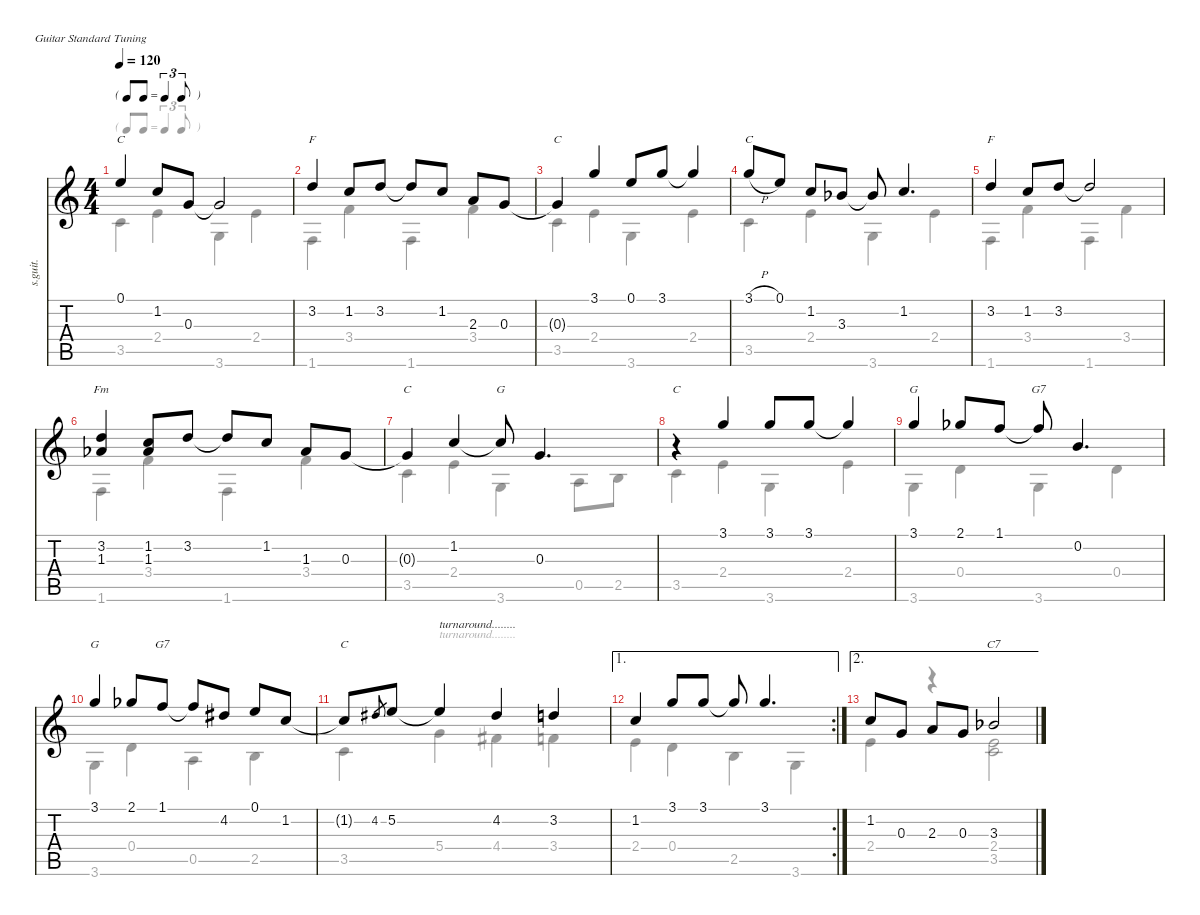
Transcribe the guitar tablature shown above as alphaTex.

\defaultSystemsLayout 4
\hideDynamics
\bracketExtendMode nobrackets
\track ("Steel Guitar" "s.guit.") {instrument acousticguitarsteel}
\staff {score tabs}
\tuning (E4 B3 G3 D3 A2 E2)
\chord ("C" 0 x x x 3 x) {showdiagram false showfingering false}
\chord ("F" x 3 x x x 1) {showdiagram false showfingering false}
\chord ("C" x x 0 x 3 x) {showdiagram false showfingering false}
\chord ("C" 3 x x x 3 x) {showdiagram false showfingering false barre 3}
\chord ("Fm" x 3 1 x x 1) {showdiagram false showfingering false barre 1}
\chord ("G" x 1 x x x 3) {showdiagram false showfingering false}
\chord ("C" x x x x 3 x) {showdiagram false showfingering false}
\chord ("G" 3 x x x x 3) {showdiagram false showfingering false barre 3}
\chord ("G7" 1 x x x x 3) {showdiagram false showfingering false}
\chord ("G7" 1 x x x x x) {showdiagram false showfingering false}
\chord ("C" x 1 x x 3 x) {showdiagram false showfingering false}
\chord ("C7" x x 3 2 3 x) {showdiagram false showfingering false}
\voice
\ts (4 4)
\tf triplet8th
\tempo 120
\clef g2
\ks c
0.1.4{ch "C" dy mf instrument acousticguitarsteel beam Up} 1.2.8{beam Up} 0.3.8{beam Up} 0.3{t}.2{beam Up} |
3.2.4{ch "F" beam Up} 1.2.8{beam Up} 3.2.8{beam Up} 3.2{t}.8{beam Up} 1.2.8{beam Up} 2.3.8{beam Up} 0.3.8{beam Up} |
0.3{t}.4{ch "C" beam Up} 3.1.4{beam Up} 0.1.8{beam Up} 3.1.8{beam Up} 3.1{t}.4{beam Up} |
3.1{h}.8{ch "C" beam Up} 0.1.8{beam Up} 1.2.8{beam Up} 3.3{acc b}.8{beam Up} 3.3{t acc b}.8{beam Up} 1.2.4{d beam Up} |
3.2.4{ch "F" beam Up} 1.2.8{beam Up} 3.2.8{beam Up} 3.2{t}.2{beam Up} |
(3.2 1.3{acc b}).4{ch "Fm" beam Up} (1.2 1.3{acc b}).8{beam Up} 3.2.8{beam Up} 3.2{t}.8{beam Up} 1.2.8{beam Up} 1.3{acc b}.8{beam Up} 0.3.8{beam Up} |
0.3{t}.4{ch "C" beam Up} 1.2.4{beam Up} 1.2{t}.8{ch "G" beam Up} 0.3.4{d beam Up} |
r.4{ch "C" beam Up} 3.1.4{beam Up} 3.1.8{beam Up} 3.1.8{beam Up} 3.1{t}.4{beam Up} |
3.1.4{ch "G" beam Up} 2.1{acc b}.8{beam Up} 1.1.8{beam Up} 1.1{t}.8{ch "G7" beam Up} 0.2.4{d beam Up} |
3.1.4{ch "G" beam Up} 2.1{acc b}.8{beam Up} 1.1.8{ch "G7" beam Up} 1.1{t}.8{beam Up} 4.2{acc #}.8{beam Up} 0.1.8{beam Up} 1.2.8{beam Up} |
1.2{t}.8{ch "C" beam Up} 4.2{acc #}.8{gr beam Up} 5.2.8{beam Up} 5.2{t}.4{txt "turnaround........" beam Up} 4.2{acc #}.4{beam Up} 3.2.4{beam Up} |
\ae 1
\rc 2
1.2.4{beam Up} 3.1.8{beam Up} 3.1.8{beam Up} 3.1{t}.8{beam Up} 3.1.4{d beam Up} |
\ae 2
1.2.8{beam Up} 0.3.8{beam Up} 2.3.8{beam Up} 0.3.8{beam Up} 3.3{acc b}.2{ch "C7" beam Up}
\voice
\clef g2
\ottava regular
\simile none
\ks c
3.5.4{dy mf beam Down} 2.4.4{beam Down} 3.6.4{beam Down} 2.4.4{beam Down} |
1.6.4{beam Down} 3.4.4{beam Down} 1.6.4{beam Down} 3.4.4{beam Down} |
3.5.4{beam Down} 2.4.4{beam Down} 3.6.4{beam Down} 2.4.4{beam Down} |
3.5.4{beam Down} 2.4.4{beam Down} 3.6.4{beam Down} 2.4.4{beam Down} |
1.6.4{beam Down} 3.4.4{beam Down} 1.6.4{beam Down} 3.4.4{beam Down} |
1.6.4{beam Down} 3.4.4{beam Down} 1.6.4{beam Down} 3.4.4{beam Down} |
3.5.4{beam Down} 2.4.4{beam Down} 3.6.4{beam Down} 0.5.8{beam Down} 2.5.8{beam Down} |
3.5.4{beam Down} 2.4.4{beam Down} 3.6.4{beam Down} 2.4.4{beam Down} |
3.6.4{beam Down} 0.4.4{beam Down} 3.6.4{beam Down} 0.4.4{beam Down} |
3.6.4{beam Down} 0.4.4{beam Down} 0.5.4{beam Down} 2.5.4{beam Down} |
3.5.4{beam Down} 5.4.4{txt "turnaround........" beam Down} 4.4{acc #}.4{beam Down} 3.4.4{beam Down} |
2.4.4{beam Down} 0.4.4{beam Down} 2.5.4{beam Down} 3.6.4{beam Down} |
2.4.4{beam Down} r.4{beam Down} (2.4 3.5).2{beam Down}
